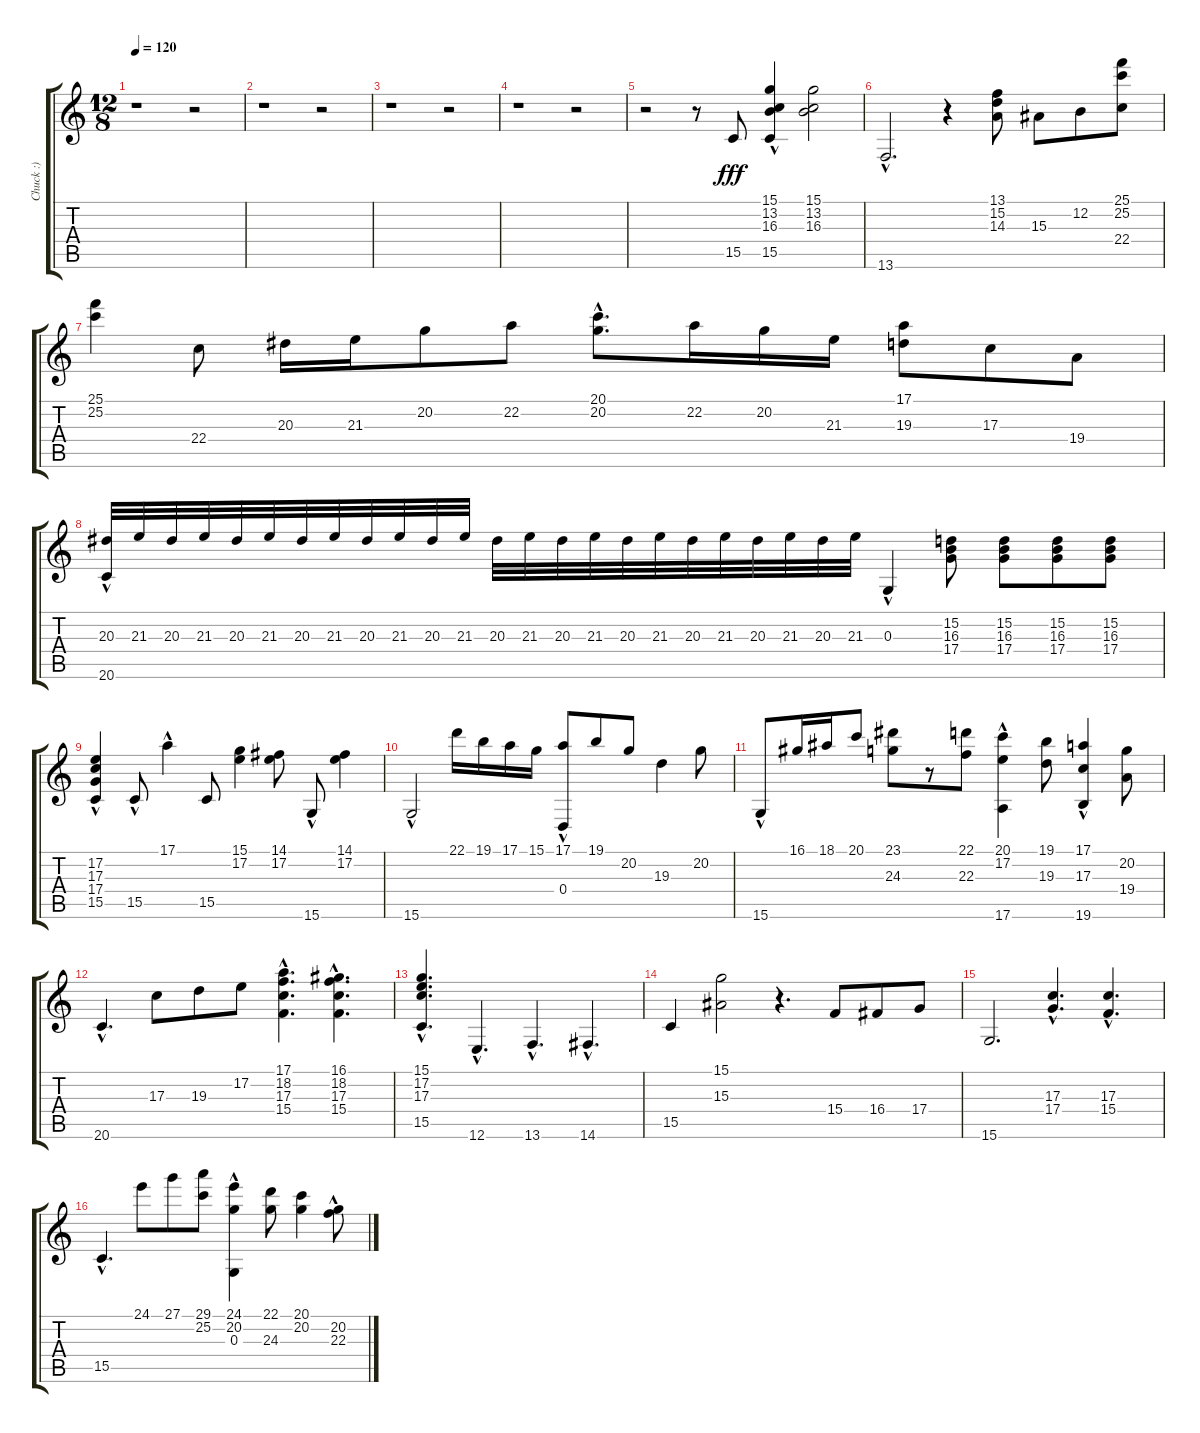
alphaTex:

\track ("Chuck :)" "Chuck :)") {instrument brightacousticpiano}
\staff {score tabs}
\tuning (E4 B3 G3 D3 A2 E2) {hide}
\ts (12 8)
\tempo 120
\clef g2
\ks c
r.1{dy fff instrument brightacousticpiano} r.2 |
r.1 r.2 |
r.1 r.2 |
r.1 r.2 |
r.2 r.8 15.5.8 (15.1 13.2 16.3 15.5{hac}).4 (15.1 13.2 16.3).2 |
13.6{hac}.2{d} r.4 (13.1 15.2 14.3).8 15.3.8 12.2.8 (25.1 25.2 22.4).8 |
(25.1 25.2).4 22.4.8 20.3.16 21.3.16 20.2.8 22.2.8 (20.1{hac} 20.2{hac}).8{d} 22.2.16 20.2.16 21.3.16 (17.1 19.3).8 17.3.8 19.4.8 |
(20.3 20.6{hac}).32 21.3.32 20.3.32 21.3.32 20.3.32 21.3.32 20.3.32 21.3.32 20.3.32 21.3.32 20.3.32 21.3.32 20.3.32 21.3.32 20.3.32 21.3.32 20.3.32 21.3.32 20.3.32 21.3.32 20.3.32 21.3.32 20.3.32 21.3.32 0.3{hac}.4 (15.2 16.3 17.4).8 (15.2 16.3 17.4).8 (15.2 16.3 17.4).8 (15.2 16.3 17.4).8 |
(17.2{hac} 17.3{hac} 17.4{hac} 15.5).4 15.5{hac}.8 17.1{hac}.4 15.5.8 (15.1 17.2).4 (14.1 17.2).8 15.6{hac}.8 (14.1 17.2).4 |
15.6{hac}.2 22.1.16 19.1.16 17.1.16 15.1.16 (17.1 0.4{hac}).8 19.1.8 20.2.8 19.3.4 20.2.8 |
15.6{hac}.8 16.1.16 18.1.16 20.1.8 (23.1 24.3).8 r.8 (22.1 22.3).8 (20.1 17.2 17.6{hac}).4 (19.1 19.3).8 (17.1 17.3 19.6{hac}).4 (20.2 19.4).8 |
20.6{hac}.4{d} 17.3.8 19.3.8 17.2.8 (17.1{hac} 18.2{hac} 17.3{hac} 15.4{hac}).4{d} (16.1{hac} 18.2{hac} 17.3{hac} 15.4{hac}).4{d} |
(15.1{hac} 17.2{hac} 17.3{hac} 15.5{hac}).4{d} 12.6{hac}.4{d} 13.6{hac}.4{d} 14.6{hac}.4{d} |
15.5.4 (15.1 15.3).2 r.4{d} 15.4.8 16.4.8 17.4.8 |
15.6.2{d} (17.3{hac} 17.4{hac}).4{d} (17.3{hac} 15.4{hac}).4{d} |
15.5{hac}.4{d} 24.1.8 27.1.8 (29.1 25.2).8 (24.1 20.2 0.3{hac}).4 (22.1 24.3).8 (20.1 20.2).4 (20.2{hac} 22.3{hac}).8
